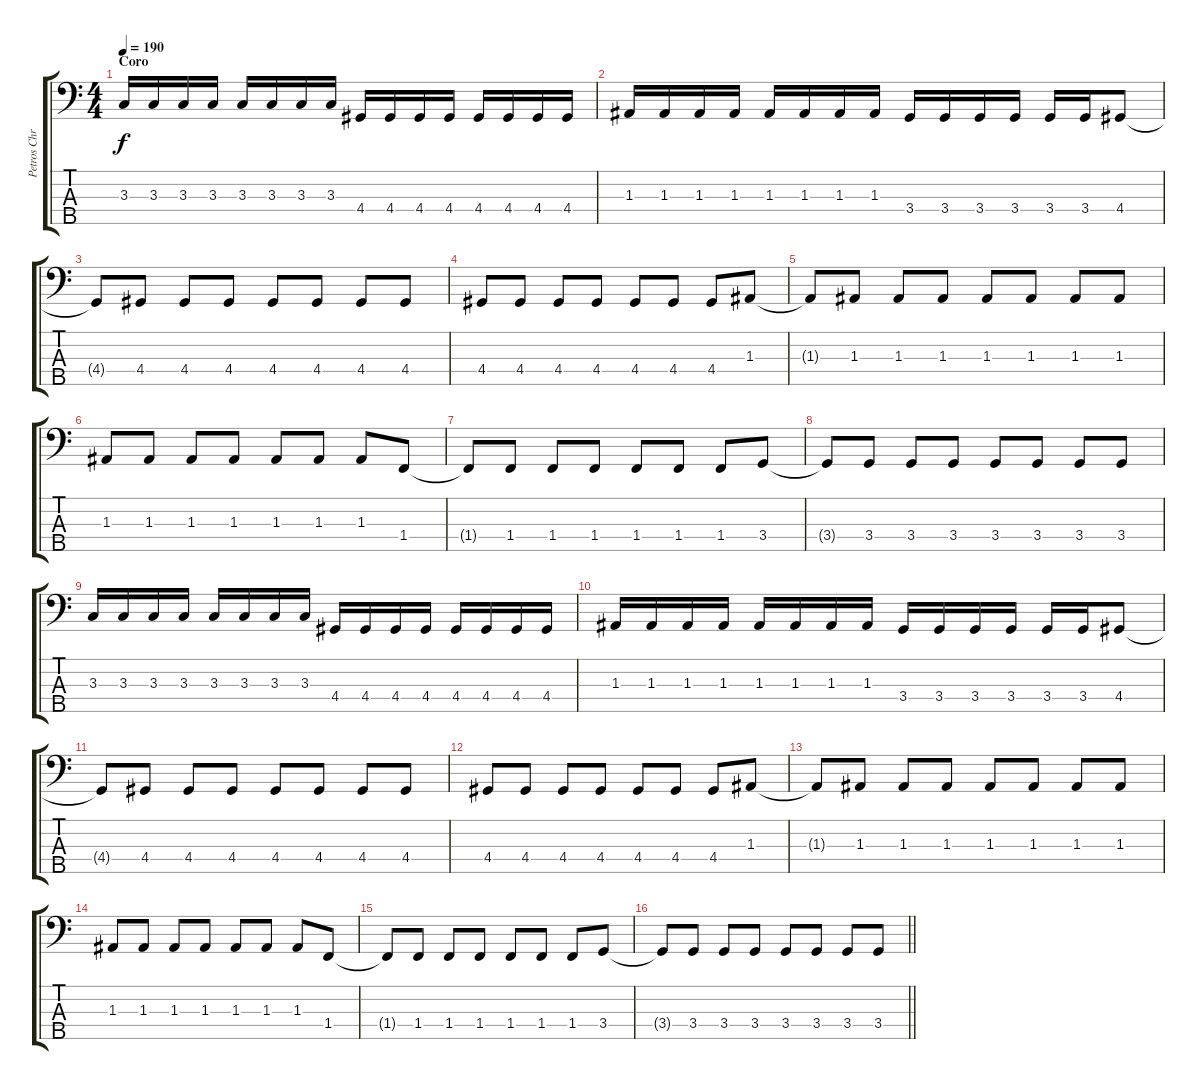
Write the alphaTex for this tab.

\track ("Petros Christo" "Petros Chr") {instrument electricbassfinger}
\staff {score tabs}
\tuning (G2 D2 A1 E1 B0) {hide}
\ts (4 4)
\section ("" "Coro")
\tempo 190
\clef f4
\ks c
3.3.16{dy f} 3.3.16 3.3.16 3.3.16 3.3.16 3.3.16 3.3.16 3.3.16 4.4.16 4.4.16 4.4.16 4.4.16 4.4.16 4.4.16 4.4.16 4.4.16 |
1.3.16 1.3.16 1.3.16 1.3.16 1.3.16 1.3.16 1.3.16 1.3.16 3.4.16 3.4.16 3.4.16 3.4.16 3.4.16 3.4.16 4.4.8{volume 13 balance 10} |
4.4{t}.8 4.4.8 4.4.8 4.4.8 4.4.8 4.4.8 4.4.8 4.4.8 |
4.4.8 4.4.8 4.4.8 4.4.8 4.4.8 4.4.8 4.4.8 1.3.8 |
1.3{t}.8 1.3.8 1.3.8 1.3.8 1.3.8 1.3.8 1.3.8 1.3.8 |
1.3.8 1.3.8 1.3.8 1.3.8 1.3.8 1.3.8 1.3.8 1.4.8 |
1.4{t}.8 1.4.8 1.4.8 1.4.8 1.4.8 1.4.8 1.4.8 3.4.8 |
3.4{t}.8 3.4.8 3.4.8 3.4.8 3.4.8 3.4.8 3.4.8 3.4.8 |
3.3.16 3.3.16 3.3.16 3.3.16 3.3.16 3.3.16 3.3.16 3.3.16 4.4.16 4.4.16 4.4.16 4.4.16 4.4.16 4.4.16 4.4.16 4.4.16 |
1.3.16 1.3.16 1.3.16 1.3.16 1.3.16 1.3.16 1.3.16 1.3.16 3.4.16 3.4.16 3.4.16 3.4.16 3.4.16 3.4.16 4.4.8 |
4.4{t}.8 4.4.8 4.4.8 4.4.8 4.4.8 4.4.8 4.4.8 4.4.8 |
4.4.8 4.4.8 4.4.8 4.4.8 4.4.8 4.4.8 4.4.8 1.3.8 |
1.3{t}.8 1.3.8 1.3.8 1.3.8 1.3.8 1.3.8 1.3.8 1.3.8 |
1.3.8 1.3.8 1.3.8 1.3.8 1.3.8 1.3.8 1.3.8 1.4.8 |
1.4{t}.8 1.4.8 1.4.8 1.4.8 1.4.8 1.4.8 1.4.8 3.4.8 |
\barLineRight lightlight
3.4{t}.8 3.4.8 3.4.8 3.4.8 3.4.8 3.4.8 3.4.8 3.4.8
